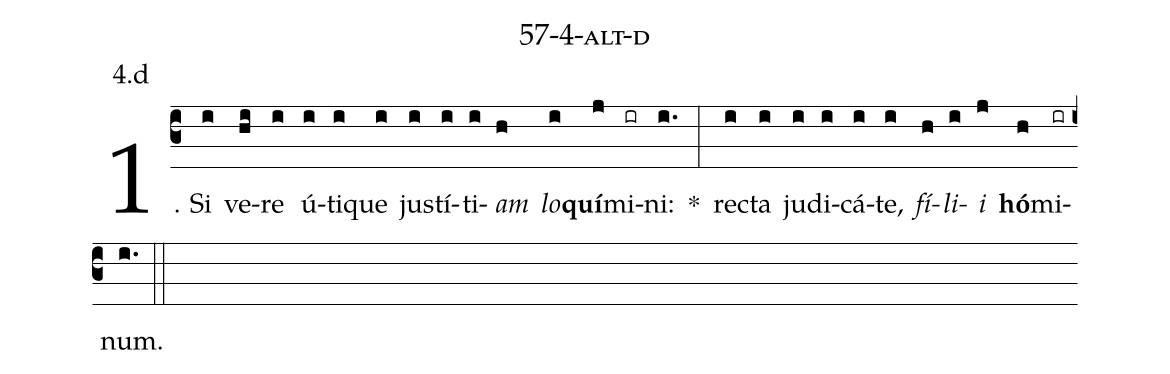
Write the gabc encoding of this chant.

name: 57-4-alt-d;
annotation: 4.d;
%%
(c3)1. Si(i) ve(hi)re(i) ú(i)ti(i)que(i) jus(i)tí(i)ti(i)<i>am</i>(h) <i>lo</i>(i)<b>quí</b>(j)mi(ir)ni:(i.) *(:) rec(i)ta(i) ju(i)di(i)cá(i)te,(i) <i>fí</i>(h)<i>li</i>(i)<i>i</i>(j) <b>hó</b>(h)mi(ir)num.(i.) (::)
